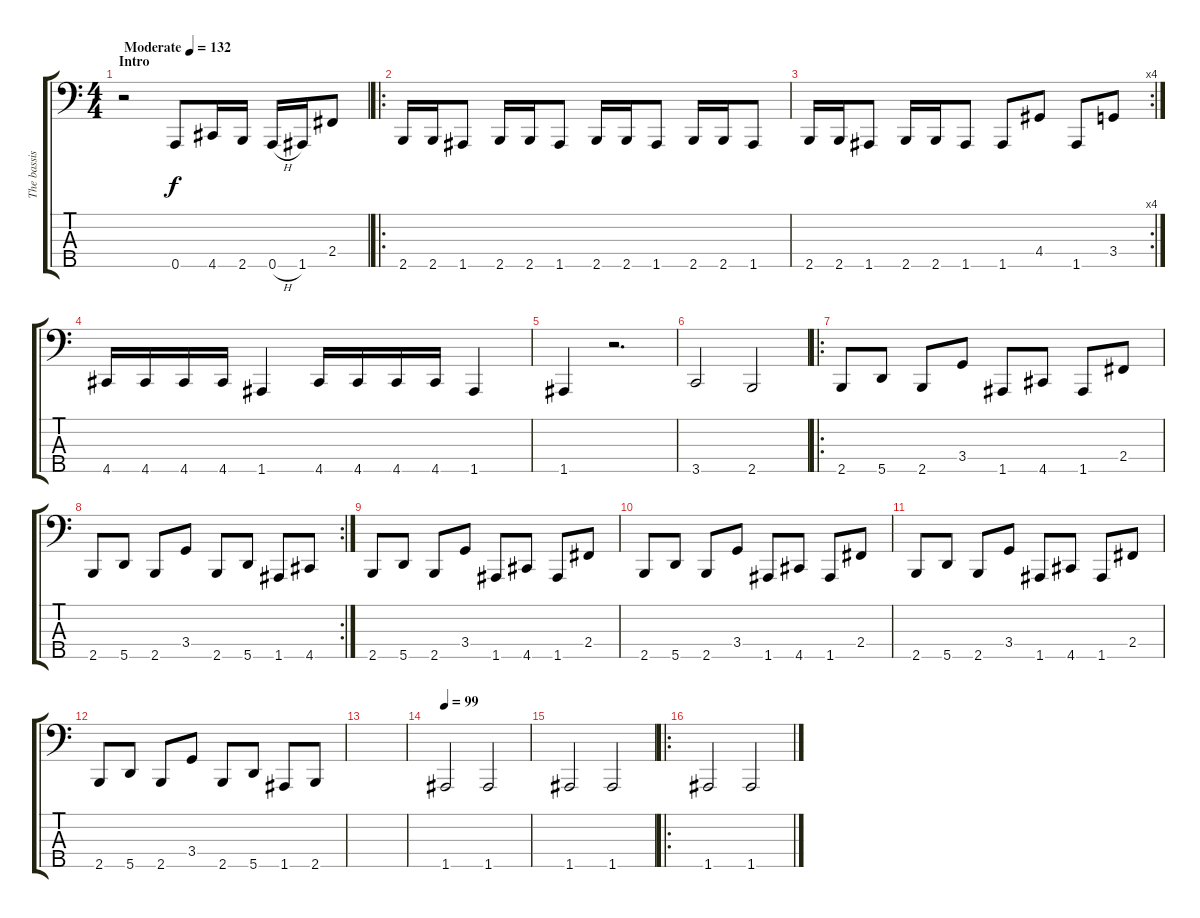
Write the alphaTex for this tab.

\track ("The bassist" "The bassis") {instrument electricbasspick}
\staff {score tabs}
\tuning (G2 D2 A1 E1 A0) {hide}
\ts (4 4)
\section ("" "Intro")
\tempo (132 "Moderate")
\clef f4
\ks c
r.2{dy f instrument electricbasspick} 0.5.8 4.5.16 2.5.16 0.5{h}.16 1.5.16 2.4.8 |
\ro
2.5.16 2.5.16 1.5.8 2.5.16 2.5.16 1.5.8 2.5.16 2.5.16 1.5.8 2.5.16 2.5.16 1.5.8 |
\rc 4
2.5.16 2.5.16 1.5.8 2.5.16 2.5.16 1.5.8 1.5.8 4.4.8 1.5.8 3.4.8 |
4.5.16 4.5.16 4.5.16 4.5.16 1.5.4 4.5.16 4.5.16 4.5.16 4.5.16 1.5.4 |
1.5.4 r.2{d} |
3.5.2 2.5.2 |
\ro
2.5.8 5.5.8 2.5.8 3.4.8 1.5.8 4.5.8 1.5.8 2.4.8 |
\rc 2
2.5.8 5.5.8 2.5.8 3.4.8 2.5.8 5.5.8 1.5.8 4.5.8 |
2.5.8 5.5.8 2.5.8 3.4.8 1.5.8 4.5.8 1.5.8 2.4.8 |
2.5.8 5.5.8 2.5.8 3.4.8 1.5.8 4.5.8 1.5.8 2.4.8 |
2.5.8 5.5.8 2.5.8 3.4.8 1.5.8 4.5.8 1.5.8 2.4.8 |
2.5.8 5.5.8 2.5.8 3.4.8 2.5.8 5.5.8 1.5.8 2.5.8 |
|
\tempo 99
1.5.2 1.5.2 |
1.5.2 1.5.2 |
\ro
1.5.2 1.5.2
